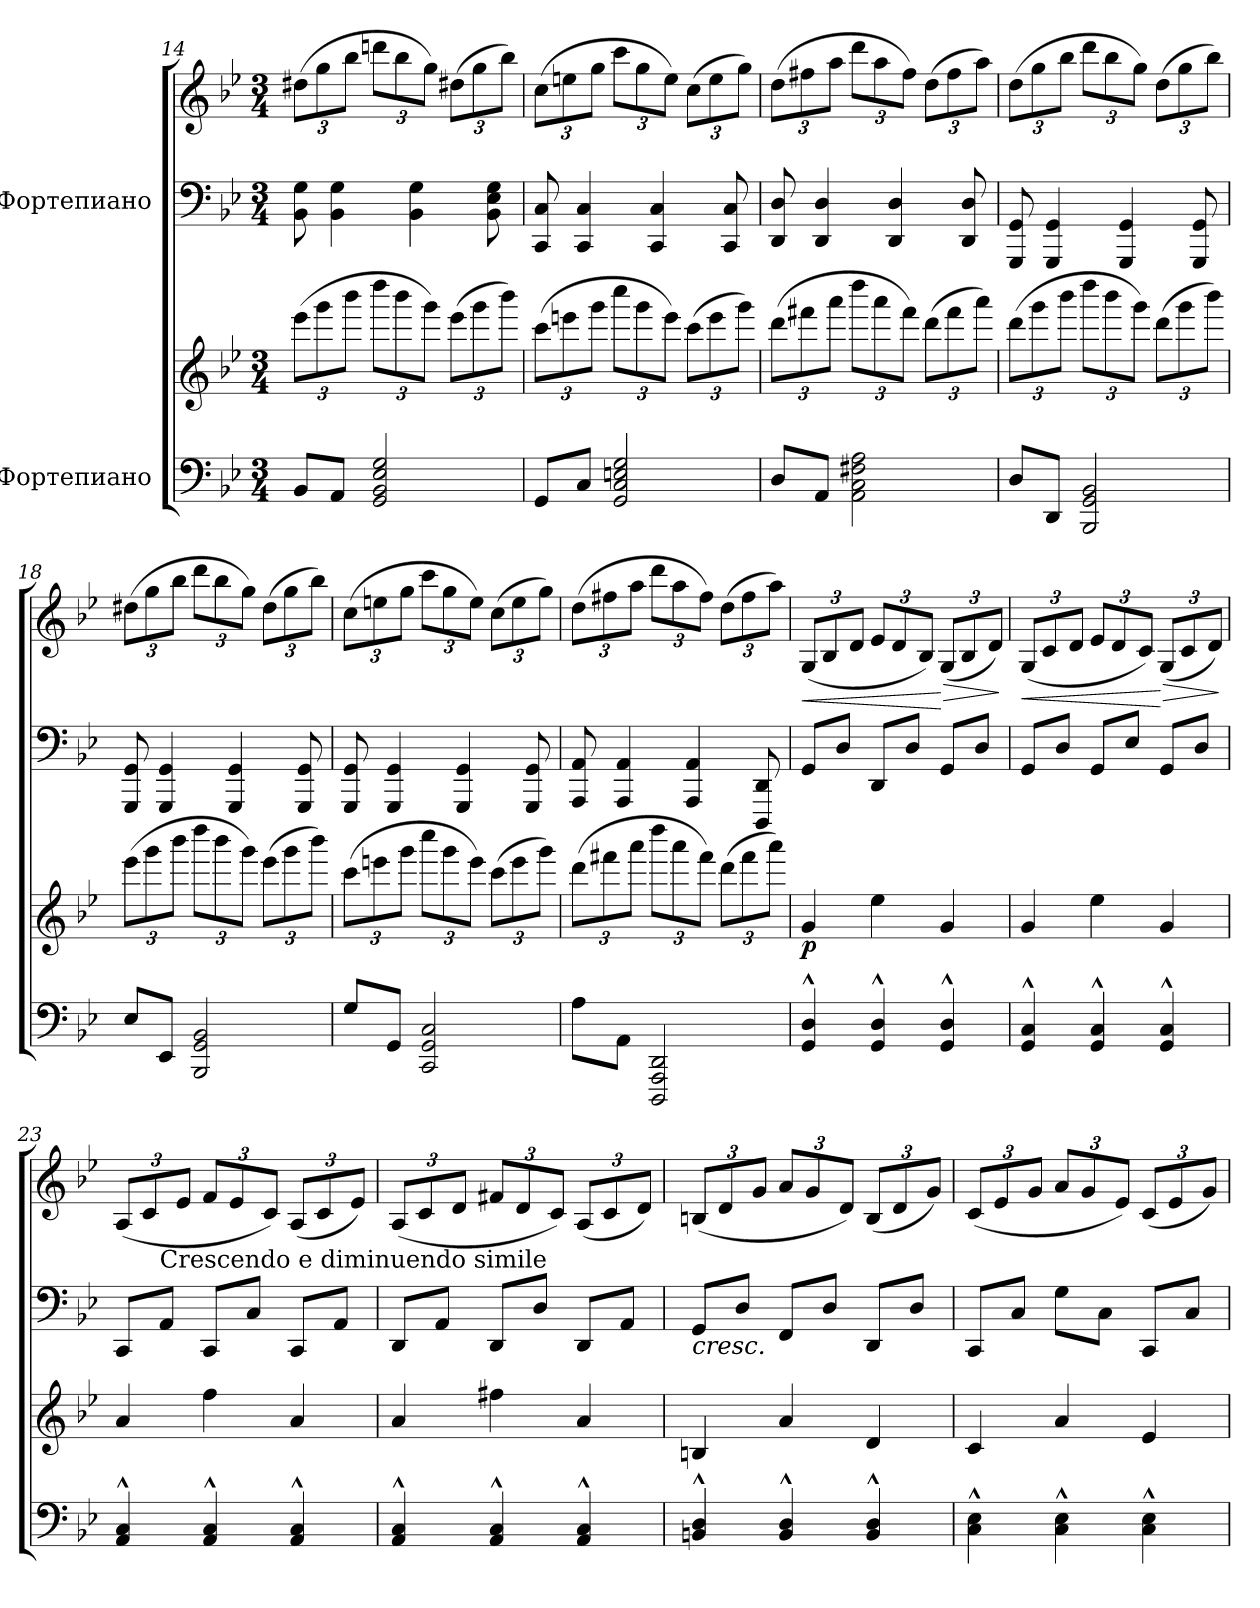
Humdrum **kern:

**kern	**kern	**dynam	**kern	**kern	**dynam
*part2	*part2	*part2	*part1	*part1	*part1
*staff4	*staff3	*staff3/4	*staff2	*staff1	*staff1/2
*I"Фортепиано	*	*	*I"Фортепиано	*	*
*clefF4	*clefG2	*	*clefF4	*clefG2	*
*k[b-e-]	*k[b-e-]	*	*k[b-e-]	*k[b-e-]	*
*M3/4	*M3/4	*	*M3/4	*M3/4	*
*	*Xbrackettup	*	*	*Xbrackettup	*
=14	=14	=14	=14	=14	=14
8BB-/L	(>12eee-\L	.	8BB-\ 8G\	(>12dd#X\L	.
.	12ggg\	.	.	12gg\	.
8AA/J	.	.	4BB-\ 4G\	.	.
.	12bbb-\J	.	.	12bb-\J	.
2GG/ 2BB-/ 2E-/ 2G/	12dddd\L	.	.	12dddn\L	.
.	12bbb-\	.	.	12bb-\	.
.	.	.	4BB-\ 4G\	.	.
.	12ggg\J)	.	.	12gg\J)	.
.	(>12eee-\L	.	.	(>12dd#X\L	.
.	12ggg\	.	.	12gg\	.
.	.	.	8BB-\ 8E-\ 8G\	.	.
.	12bbb-\J)	.	.	12bb-\J)	.
=15	=15	=15	=15	=15	=15
8GG/L	(>12ccc\L	.	8CC/ 8C/	(>12cc\L	.
.	12eeen\	.	.	12een\	.
8C/J	.	.	4CC/ 4C/	.	.
.	12ggg\J	.	.	12gg\J	.
2GG/ 2C/ 2En/ 2G/	12cccc\L	.	.	12ccc\L	.
.	12ggg\	.	.	12gg\	.
.	.	.	4CC/ 4C/	.	.
.	12eee\J)	.	.	12ee\J)	.
.	(>12ccc\L	.	.	(>12cc\L	.
.	12eee\	.	.	12ee\	.
.	.	.	8CC/ 8C/	.	.
.	12ggg\J)	.	.	12gg\J)	.
!!LO:LB:g=z
=16	=16	=16	=16	=16	=16
8D/L	(>12ddd\L	.	8DD/ 8D/	(>12dd\L	.
.	12fff#X\	.	.	12ff#X\	.
8AA/J	.	.	4DD/ 4D/	.	.
.	12aaa\J	.	.	12aa\J	.
2AA\ 2C\ 2F#X\ 2A\	12dddd\L	.	.	12ddd\L	.
.	12aaa\	.	.	12aa\	.
.	.	.	4DD/ 4D/	.	.
.	12fff#\J)	.	.	12ff#\J)	.
.	(>12ddd\L	.	.	(>12dd\L	.
.	12fff#\	.	.	12ff#\	.
.	.	.	8DD/ 8D/	.	.
.	12aaa\J)	.	.	12aa\J)	.
=17	=17	=17	=17	=17	=17
8D/L	(>12ddd\L	.	8GGG/ 8GG/	(>12dd\L	.
.	12ggg\	.	.	12gg\	.
8DD/J	.	.	4GGG/ 4GG/	.	.
.	12bbb-\J	.	.	12bb-\J	.
2BBB-/ 2GG/ 2BB-/	12dddd\L	.	.	12ddd\L	.
.	12bbb-\	.	.	12bb-\	.
.	.	.	4GGG/ 4GG/	.	.
.	12ggg\J)	.	.	12gg\J)	.
.	(>12ddd\L	.	.	(>12dd\L	.
.	12ggg\	.	.	12gg\	.
.	.	.	8GGG/ 8GG/	.	.
.	12bbb-\J)	.	.	12bb-\J)	.
=18	=18	=18	=18	=18	=18
8E-/L	(>12eee-\L	.	8GGG/ 8GG/	(>12dd#X\L	.
.	12ggg\	.	.	12gg\	.
8EE-/J	.	.	4GGG/ 4GG/	.	.
.	12bbb-\J	.	.	12bb-\J	.
2BBB-/ 2GG/ 2BB-/	12dddd\L	.	.	12ddd\L	.
.	12bbb-\	.	.	12bb-\	.
.	.	.	4GGG/ 4GG/	.	.
.	12ggg\J)	.	.	12gg\J)	.
.	(>12eee-\L	.	.	(>12dd#\L	.
.	12ggg\	.	.	12gg\	.
.	.	.	8GGG/ 8GG/	.	.
.	12bbb-\J)	.	.	12bb-\J)	.
!!LO:LB:g=z
=19	=19	=19	=19	=19	=19
8G/L	(>12ccc\L	.	8GGG/ 8GG/	(>12cc\L	.
.	12eeen\	.	.	12een\	.
8GG/J	.	.	4GGG/ 4GG/	.	.
.	12ggg\J	.	.	12gg\J	.
2CC/ 2GG/ 2C/	12cccc\L	.	.	12ccc\L	.
.	12ggg\	.	.	12gg\	.
.	.	.	4GGG/ 4GG/	.	.
.	12eee\J)	.	.	12ee\J)	.
.	(>12ccc\L	.	.	(>12cc\L	.
.	12eee\	.	.	12ee\	.
.	.	.	8GGG/ 8GG/	.	.
.	12ggg\J)	.	.	12gg\J)	.
=20	=20	=20	=20	=20	=20
8A\L	(>12ddd\L	.	8AAA/ 8AA/	(>12dd\L	.
.	12fff#X\	.	.	12ff#X\	.
8AA\J	.	.	4AAA/ 4AA/	.	.
.	12aaa\J	.	.	12aa\J	.
2DDD/ 2AAA/ 2DD/	12dddd\L	.	.	12ddd\L	.
.	12aaa\	.	.	12aa\	.
.	.	.	4AAA/ 4AA/	.	.
.	12fff#\J)	.	.	12ff#\J)	.
.	(>12ddd\L	.	.	(>12dd\L	.
.	12fff#\	.	.	12ff#\	.
.	.	.	8DDD/ 8DD/	.	.
.	12aaa\J)	.	.	12aa\J)	.
=21	=21	=21	=21	=21	=21
!	!	!LO:DY:b	!	!	!LO:HP:b
4GG/^^ 4D/^^	4g/	p	8GG/L	(<12G/L	<
.	.	.	.	12B-/	.
.	.	.	8D/J	.	.
.	.	.	.	12d/J	.
4GG/^^ 4D/^^	4ee-\	.	8DD/L	12e-/L	.
.	.	.	.	12d/	.
.	.	.	8D/J	.	.
.	.	.	.	12B-/J)	.
!	!	!	!	!	!LO:HP:n=1:b
4GG/^^ 4D/^^	4g/	.	8GG/L	(<12G/L	[ >
.	.	.	.	12B-/	.
.	.	.	8D/J	.	.
.	.	.	.	12d/J)	.
.	.	.	.	.	]
!!LO:PB:g=z
=22	=22	=22	=22	=22	=22
!	!	!	!	!	!LO:HP:b
4GG/^^ 4C/^^	4g/	.	8GG/L	(<12G/L	<
.	.	.	.	12c/	.
.	.	.	8D/J	.	.
.	.	.	.	12d/J	.
4GG/^^ 4C/^^	4ee-\	.	8GG/L	12e-/L	.
.	.	.	.	12d/	.
.	.	.	8E-/J	.	.
.	.	.	.	12c/J)	.
!	!	!	!	!	!LO:HP:n=1:b
4GG/^^ 4C/^^	4g/	.	8GG/L	(<12G/L	[ >
.	.	.	.	12c/	.
.	.	.	8D/J	.	.
.	.	.	.	12d/J)	.
.	.	.	.	.	]
=23	=23	=23	=23	=23	=23
4AA/^^ 4C/^^	4a/	.	8CC/L	(<12A/L	.
.	.	.	.	12c/	.
!	!	!	!LO:TX:a:t=Crescendo e diminuendo simile	!	!
.	.	.	8AA/J	.	.
.	.	.	.	12e-/J	.
4AA/^^ 4C/^^	4ff\	.	8CC/L	12f/L	.
.	.	.	.	12e-/	.
.	.	.	8C/J	.	.
.	.	.	.	12c/J)	.
4AA/^^ 4C/^^	4a/	.	8CC/L	(<12A/L	.
.	.	.	.	12c/	.
.	.	.	8AA/J	.	.
.	.	.	.	12e-/J)	.
=24	=24	=24	=24	=24	=24
4AA/^^ 4C/^^	4a/	.	8DD/L	(<12A/L	.
.	.	.	.	12c/	.
.	.	.	8AA/J	.	.
.	.	.	.	12d/J	.
4AA/^^ 4C/^^	4ff#X\	.	8DD/L	12f#X/L	.
.	.	.	.	12d/	.
.	.	.	8D/J	.	.
.	.	.	.	12c/J)	.
4AA/^^ 4C/^^	4a/	.	8DD/L	(<12A/L	.
.	.	.	.	12c/	.
.	.	.	8AA/J	.	.
.	.	.	.	12d/J)	.
!!LO:LB:g=z
=25	=25	=25	=25	=25	=25
!	!	!	!LO:TX:b:i:t=cresc.	!	!
4BBn/^^ 4D/^^	4Bn/	.	8GG/L	(<12Bn/L	.
.	.	.	.	12d/	.
.	.	.	8D/J	.	.
.	.	.	.	12g/J	.
4BB/^^ 4D/^^	4a/	.	8FF/L	12a/L	.
.	.	.	.	12g/	.
.	.	.	8D/J	.	.
.	.	.	.	12d/J)	.
4BB/^^ 4D/^^	4d/	.	8DD/L	(<12B/L	.
.	.	.	.	12d/	.
.	.	.	8D/J	.	.
.	.	.	.	12g/J)	.
=26	=26	=26	=26	=26	=26
4C\^^ 4E-\^^	4c/	.	8CC/L	(<12c/L	.
.	.	.	.	12e-/	.
.	.	.	8C/J	.	.
.	.	.	.	12g/J	.
4C\^^ 4E-\^^	4a/	.	8G\L	12a/L	.
.	.	.	.	12g/	.
.	.	.	8C\J	.	.
.	.	.	.	12e-/J)	.
4C\^^ 4E-\^^	4e-/	.	8CC/L	(<12c/L	.
.	.	.	.	12e-/	.
.	.	.	8C/J	.	.
.	.	.	.	12g/J)	.
=	=	=	=	=	=
*-	*-	*-	*-	*-	*-
